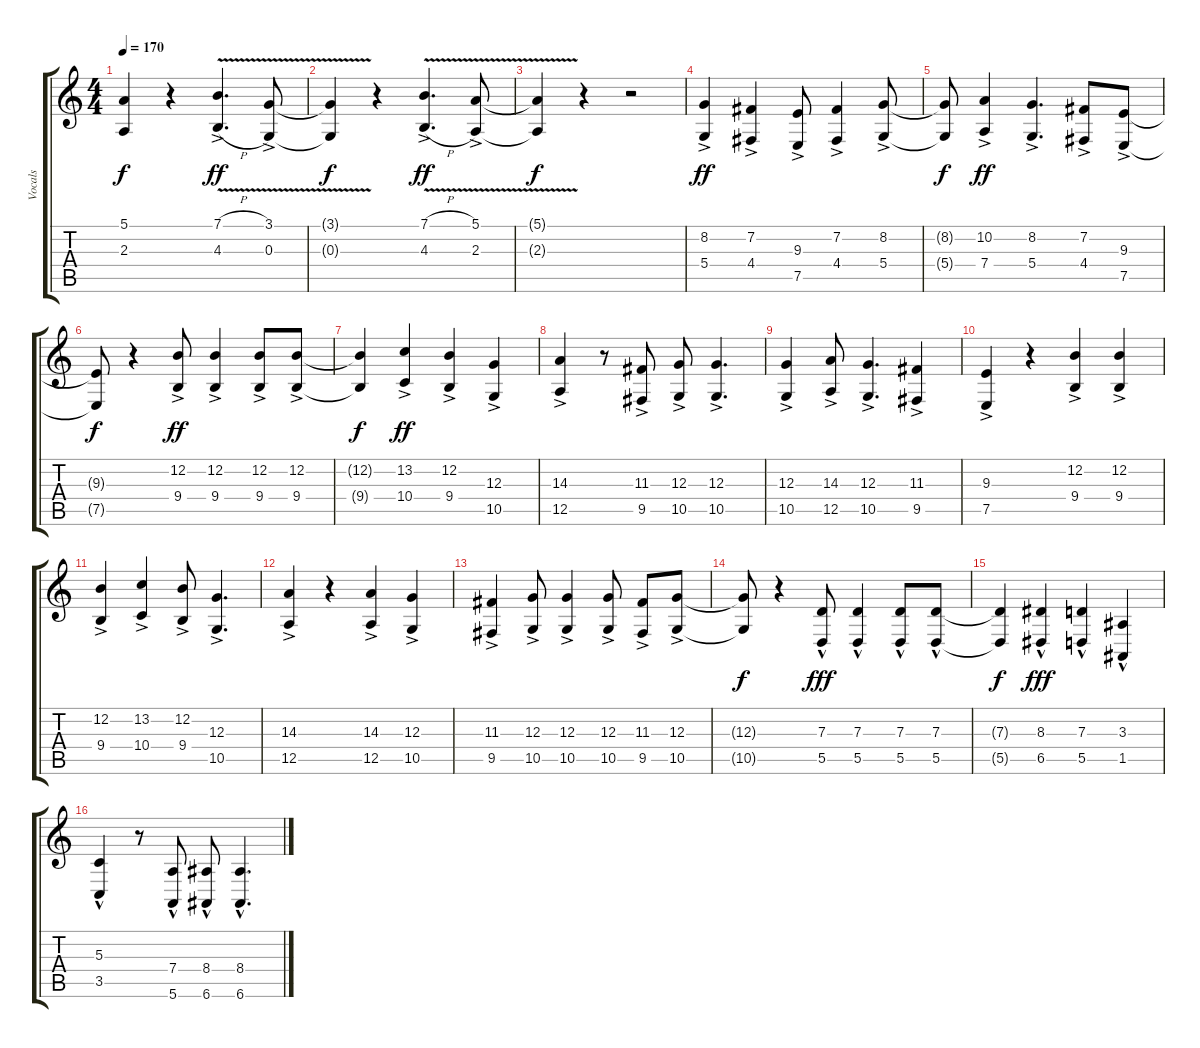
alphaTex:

\track ("Vocals" "Vocals") {instrument synthvoice}
\staff {score tabs}
\tuning (E4 B3 G3 D3 A2 E2) {hide}
\ts (4 4)
\tempo 170
\clef g2
\ks c
(5.1{t} 2.3{t}).4{dy f} r.4 (7.1{v h} 4.3{v h ac}).4{d dy ff} (3.1{v} 0.3{v ac}).8 |
(3.1{t} 0.3{t}).4{dy f} r.4 (7.1{v h} 4.3{v h ac}).4{d dy ff} (5.1{v} 2.3{v ac}).8 |
(5.1{t} 2.3{t}).4{dy f} r.4 r.2 |
(8.2 5.4{ac}).4{dy ff} (7.2 4.4{ac}).4 (9.3 7.5{ac}).8 (7.2 4.4{ac}).4 (8.2 5.4{ac}).8 |
(8.2{t} 5.4{t}).8{dy f} (10.2 7.4{ac}).4{dy ff} (8.2 5.4{ac}).4{d} (7.2 4.4{ac}).8 (9.3 7.5{ac}).8 |
(9.3{t} 7.5{t}).8{dy f} r.4 (12.2 9.4{ac}).8{dy ff} (12.2 9.4{ac}).4 (12.2 9.4{ac}).8 (12.2 9.4{ac}).8 |
(12.2{t} 9.4{t}).4{dy f} (13.2 10.4{ac}).4{dy ff} (12.2 9.4{ac}).4 (12.3 10.5{ac}).4 |
(14.3 12.5{ac}).4 r.8 (11.3 9.5{ac}).8 (12.3 10.5{ac}).8 (12.3 10.5{ac}).4{d} |
(12.3 10.5{ac}).4 (14.3 12.5{ac}).8 (12.3 10.5{ac}).4{d} (11.3 9.5{ac}).4 |
(9.3 7.5{ac}).4 r.4 (12.2 9.4{ac}).4 (12.2 9.4{ac}).4 |
(12.2 9.4{ac}).4 (13.2 10.4{ac}).4 (12.2 9.4{ac}).8 (12.3 10.5{ac}).4{d} |
(14.3 12.5{ac}).4 r.4 (14.3 12.5{ac}).4 (12.3 10.5{ac}).4 |
(11.3 9.5{ac}).4 (12.3 10.5{ac}).8 (12.3 10.5{ac}).4 (12.3 10.5{ac}).8 (11.3 9.5{ac}).8 (12.3 10.5{ac}).8 |
(12.3{t} 10.5{t}).8{dy f} r.4 (7.3{hac} 5.5).8{dy fff} (7.3{hac} 5.5).4 (7.3{hac} 5.5).8 (7.3{hac} 5.5).8 |
(7.3{t} 5.5{t}).4{dy f} (8.3{hac} 6.5).4{dy fff} (7.3{hac} 5.5).4 (3.3{hac} 1.5).4 |
(5.3{hac} 3.5).4 r.8 (7.4{hac} 5.6).8 (8.4{hac} 6.6).8 (8.4{hac} 6.6).4{d}
